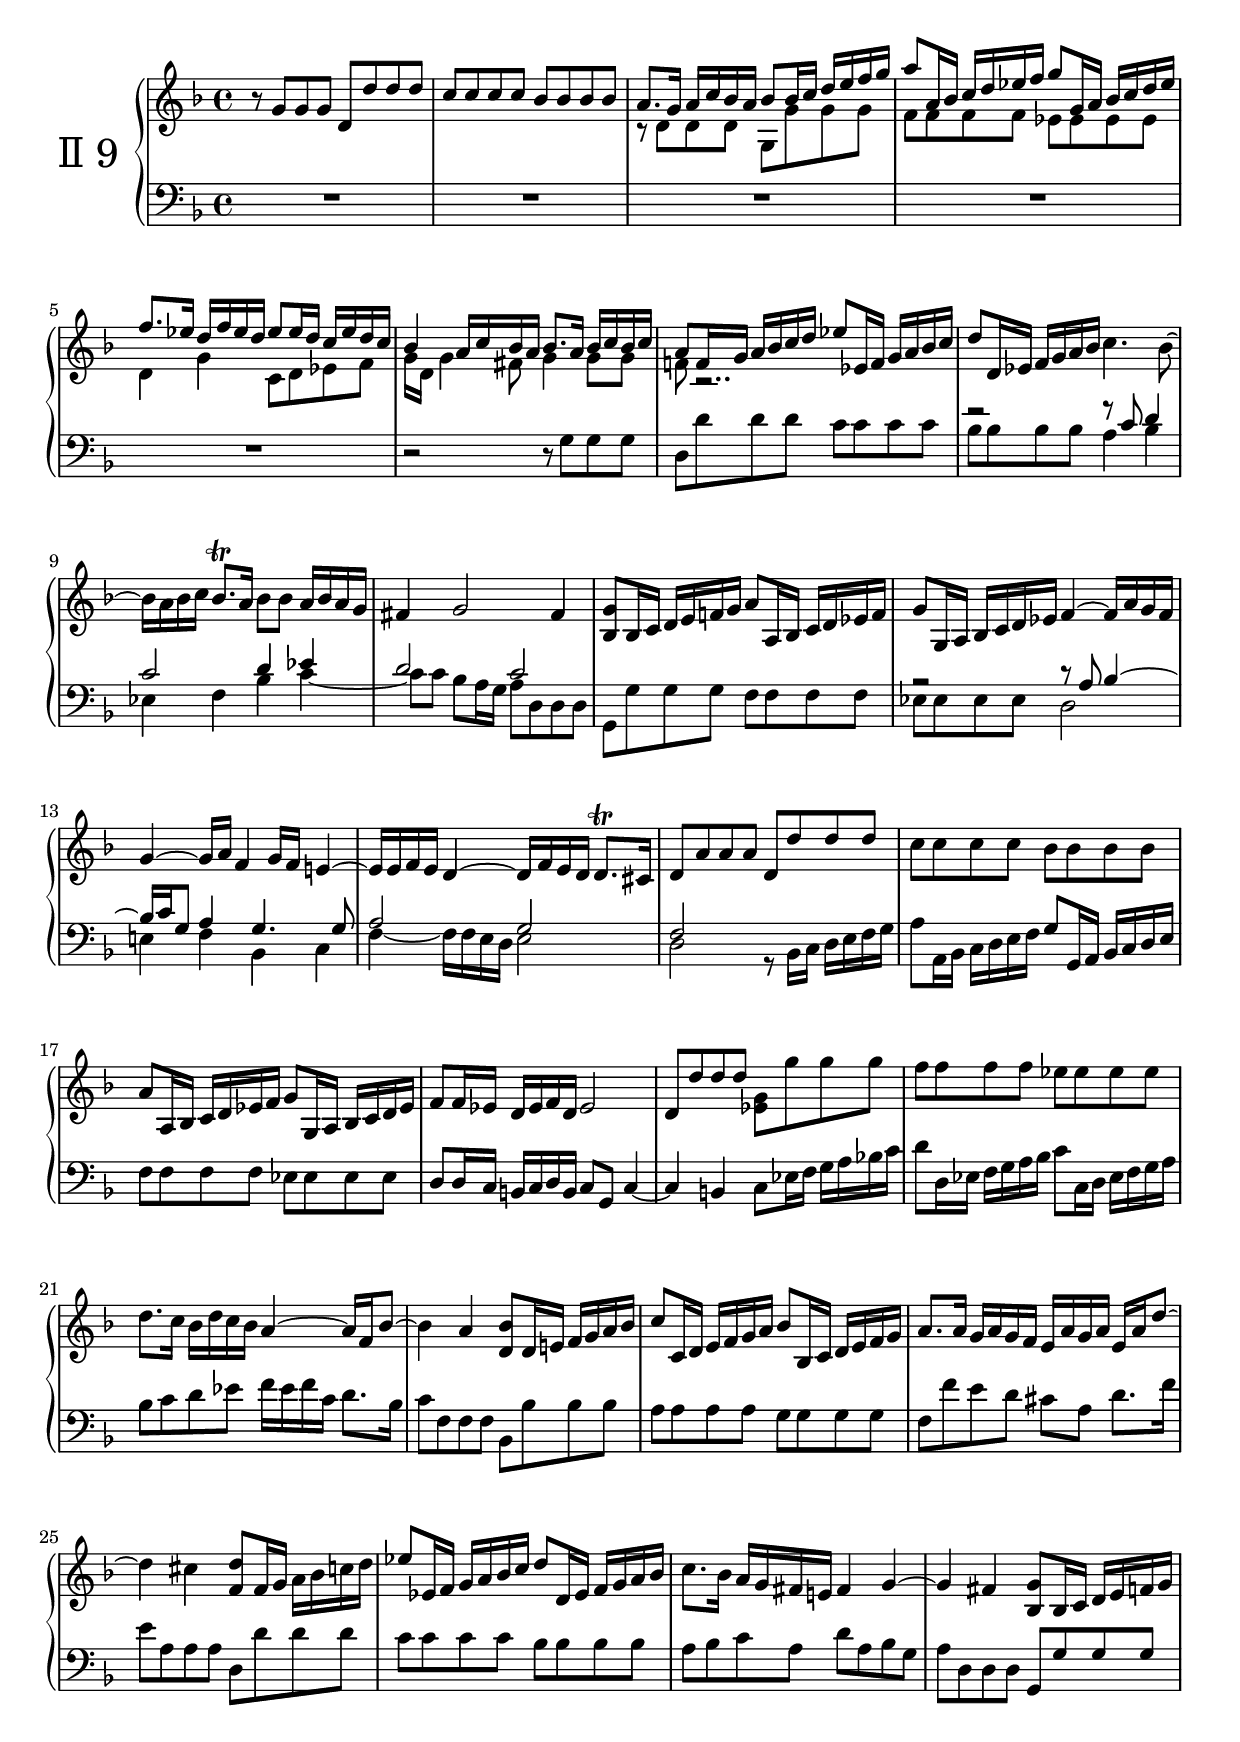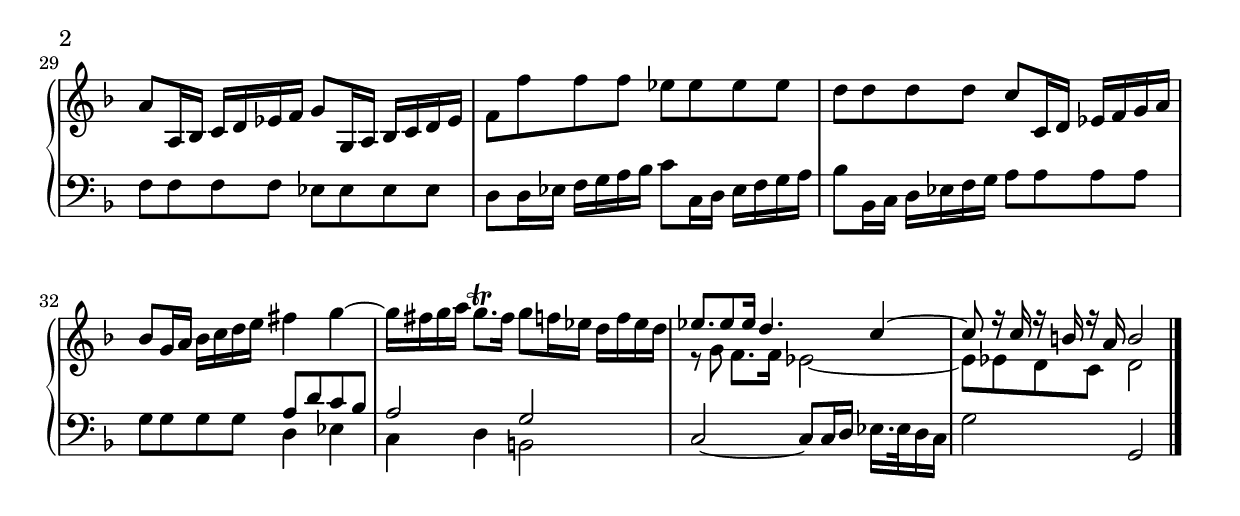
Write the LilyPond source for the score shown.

soprix = \relative c''
{
	\key d \minor
	b8\rest g g g d d' d d c c c c bes bes bes bes |
	a8. g16 a c bes a bes8 bes16 c d e f g |
	a8 a,16 bes c d ees f g8 g,16 a bes c d ees |
	f8. ees16 d f ees d ees8 ees16 d c ees d c |
	bes4 a16 c bes a bes8. a16 bes c bes c |
	a8 f16 g a bes c d ees8 ees,16 f g a bes c |
	\stemNeutral
	d8 d,16 ees f g a bes c4. bes8 ~|
	bes16 a bes c bes8.\trill a16 bes8 bes a16 bes a g |
	fis4 g2 fis4 |
	<g bes,>8 bes,16 c d e f g a8 a,16 bes c d ees f |
	g8 g,16 a bes c d ees f4 ~f16 a g f |
	g4 ~ g16 a f4 g16 f e4 ~|
	e16 e f e d4 ~ d16 f e d d8.\trill cis16 |
	d8 a' a a d, d' d d |
	c c c c bes bes bes bes |
	a a,16 bes c d ees f g8 g,16 a bes c d ees |
	f8 f16 ees d ees f d ees2 |
	d8 d' d d  <g, ees>8 g' g g |
	f f f f ees ees ees ees |
	d8. c16 bes d c bes a4 ~ a16 f bes8 ~ |
	bes4 a <bes d,>8 d,16 e f g a bes |
	c8 c,16 d e f g a bes8 bes,16 c d e f g |
	a8. a16 g16 a g f e a g a e a d8 ~|
	d4 cis <d f,>8 f,16 g a bes c d |
	ees8 ees,16 f g a bes c d8 d,16 ees f g a bes|
	c8. bes16 a g fis e fis4 g ~|
	g fis <g bes,>8 bes,16 c d e f g |
	a8 a,16 bes c d ees f g8 g,16 a bes c d ees |
	f8 f' f f ees ees ees ees |
	d d d d c c,16 d ees f g a |
	bes8 g16 a bes c d e fis4 g ~ |
	g16 fis g a g8.\trill fis16 g8 f16 ees d f ees d |
	<<
	{
		ees8. ees8 ees16 d4. c4 ~ |
		c8 r16 c r b r a b2 |
	}
	\\
	{
		r8 g f8. f16 ees2 ~ |
		ees8 ees d c d2 |
	}
	>>
	\bar "|."
}

altoix = \relative c'
{
        s1 |
	s |
	r8 d d d g, g' g g |
	f f f f ees ees ees ees |
	d4 g c,8 d ees f |
	g16 d g4 fis8 g4 g8 g |
	f8 r2.. |
	\change Staff = "down" \voiceOne
	r2 r8 c d4 |
	c2 d4 ees |
	d2 c |
	s1 |
	
	r2 r8 a8 bes4 ~ |
	bes16 c g8 a4 g4. g8 |
	a2 g |
	f 
}

bassix = \relative c'
{
	\clef bass
	\key d \minor
	R1 |
	R1 |
	R1 |
	R1 |
	R1 |
	r2 r8 g g g |
	d d' d d c c c c |
	bes bes bes bes a4 bes |
	\voiceTwo
	ees, f bes c ~|
	c8 c bes a16 g a8 d, d d |
	g, g' g g f f f f |
	
	ees ees ees ees d2 |
	e4 f bes, c |
	f~ f16 f e d e2 |
	d r8 bes16 c d e f g |
	\stemNeutral
	a8 a,16 bes c d e f g8 g,16 a bes c d e |
	f8 f f f ees ees ees ees |
	d8 d16 c b c d b c8 g c4 ~ |
	c b c8 ees16 f g a bes c |
	d8 d,16 ees f g a bes c8 c,16 d ees f g a |
	bes8 c d ees f16 ees f c d8. bes16 |
	c8 f,8 f f bes, bes' bes bes |
	a a a a g g g g |
	f f' e d cis a d8. f16 |
	e8 a, a a d, d' d d |
	c c c c bes bes bes bes a bes c a d a bes g |
	a d, d d g,	 g' g g |
	f f f f ees ees ees ees |
	d d16 ees f g a bes c8 c,16 d ees f g a |
	bes8 bes,16 c d ees f g a8 a a a |
	g g g g 
	<<
	{
		a8 d c bes a2 g2 |
	}
	\\
	{
		d4 ees c d b2 |
	}
	>>
	c2 ~ c8 c16 d ees16. ees32 d16 c g'2 g,


}

\include "merge.ly"
\score
{
	\new PianoStaff <<
		\accidentalStyle "piano"

		\set PianoStaff.instrumentName = # "Ⅱ 9"
		\new Staff ="up" << { \soprix } \\ {\altoix} >>
		\new Staff ="down" {\bassix }
	>>
	\layout 
	{
		\context { \PianoStaff \override InstrumentName #'font-size = #5  }
		\context { \Staff \consists #merge-rests-engraver }
		\context { \Staff \consists #merge-mmrests-engraver }
		\context 
		{
			\Score
			\override SpacingSpanner.common-shortest-duration = #(ly:make-moment 1/8)
		}
	}
	\midi {\tempo 4=100}
}